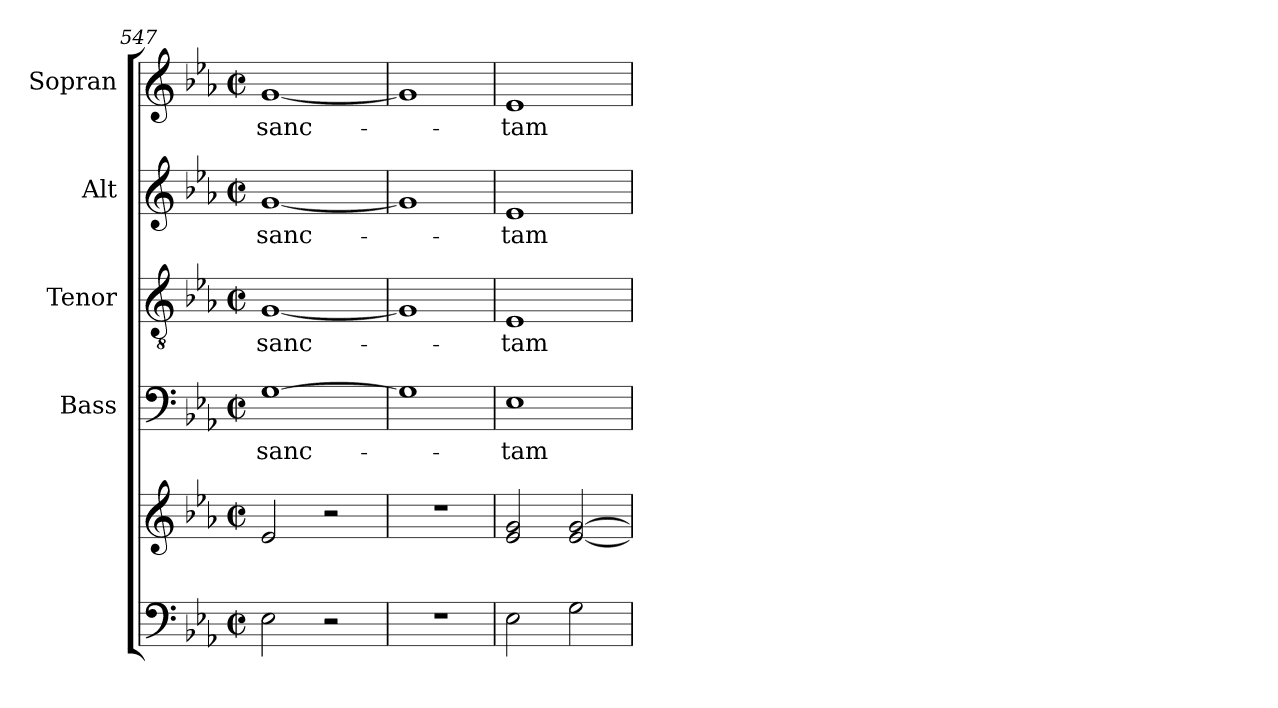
**kern	**kern	**kern	**text	**kern	**text	**kern	**text	**kern	**text
*part5	*part5	*part4	*part4	*part3	*part3	*part2	*part2	*part1	*part1
*staff6	*staff5	*staff4	*staff4	*staff3	*staff3	*staff2	*staff2	*staff1	*staff1
*	*	*I"Bass	*	*I"Tenor	*	*I"Alt	*	*I"Sopran	*
*	*	*I'B.	*	*I'T.	*	*I'A.	*	*I'S.	*
*clefF4	*clefG2	*clefF4	*	*clefGv2	*	*clefG2	*	*clefG2	*
*k[b-e-a-]	*k[b-e-a-]	*k[b-e-a-]	*	*k[b-e-a-]	*	*k[b-e-a-]	*	*k[b-e-a-]	*
*E-:	*E-:	*E-:	*	*E-:	*	*E-:	*	*E-:	*
*M2/2	*M2/2	*M2/2	*	*M2/2	*	*M2/2	*	*M2/2	*
*met(c|)	*met(c|)	*met(c|)	*	*met(c|)	*	*met(c|)	*	*met(c|)	*
=547	=547	=547	=547	=547	=547	=547	=547	=547	=547
!	!	!	!LO:LY:b	!	!LO:LY:b	!	!LO:LY:b	!	!LO:LY:b
2E-\	2e-/	[1G	sanc-	[1G	sanc-	[1g	sanc-	[1g	sanc-
2r	2r	.	.	.	.	.	.	.	.
!!LO:PB:g=z
=548	=548	=548	=548	=548	=548	=548	=548	=548	=548
1r	1r	1G]	.	1G]	.	1g]	.	1g]	.
=549	=549	=549	=549	=549	=549	=549	=549	=549	=549
!	!	!	!LO:LY:b	!	!LO:LY:b	!	!LO:LY:b	!	!LO:LY:b
2E-\	2e-/ 2g/	1E-	-tam	1E-	-tam	1e-	-tam	1e-	-tam
2G\	[2e-/ [2g/	.	.	.	.	.	.	.	.
=	=	=	=	=	=	=	=	=	=
*-	*-	*-	*-	*-	*-	*-	*-	*-	*-
